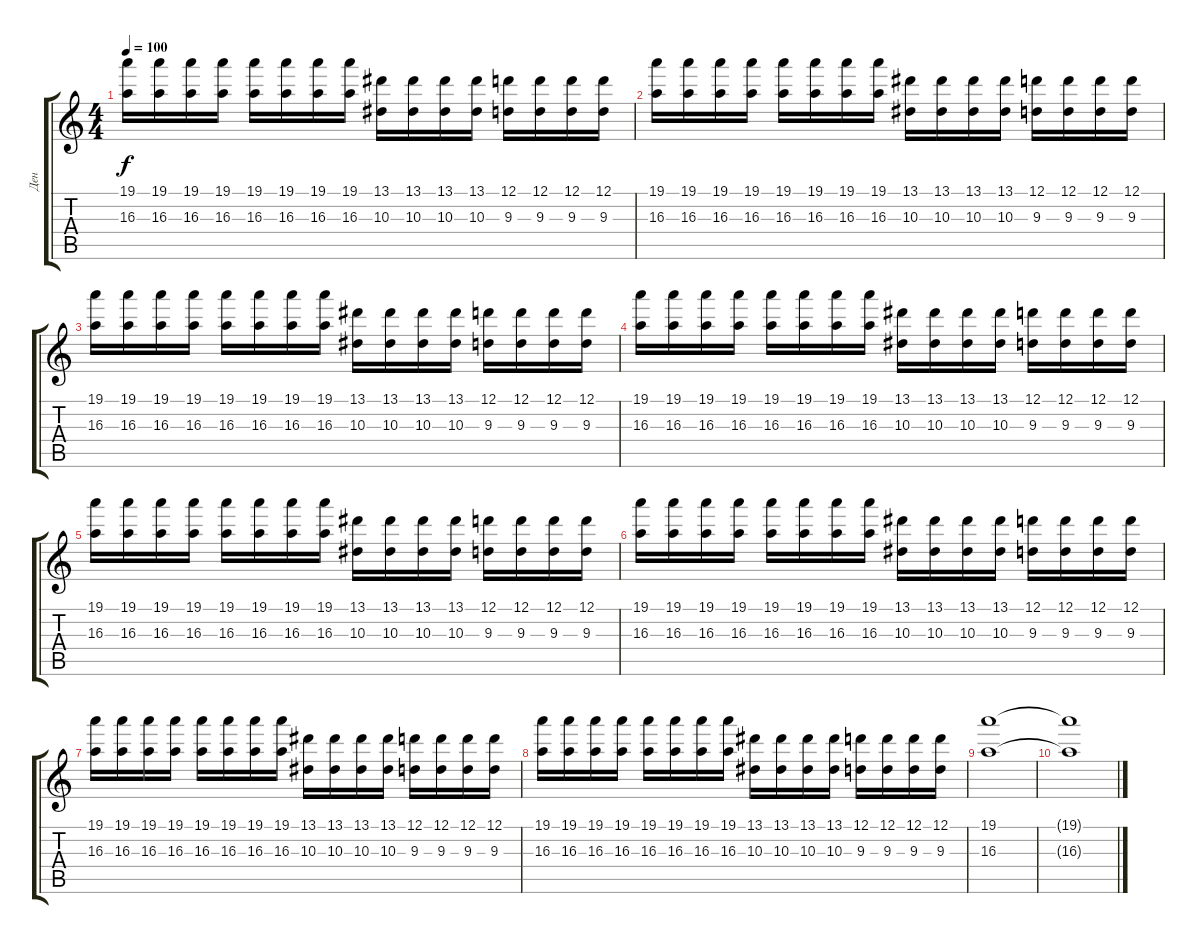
\track ("Ден" "Ден") {instrument electricguitarclean}
\staff {score tabs}
\tuning (D4 A3 F3 C3 G2 C2) {hide}
\ts (4 4)
\tempo 100
\clef g2
\ks c
(19.1 16.3).16{dy f} (19.1 16.3).16 (19.1 16.3).16 (19.1 16.3).16 (19.1 16.3).16 (19.1 16.3).16 (19.1 16.3).16 (19.1 16.3).16 (13.1 10.3).16 (13.1 10.3).16 (13.1 10.3).16 (13.1 10.3).16 (12.1 9.3).16 (12.1 9.3).16 (12.1 9.3).16 (12.1 9.3).16 |
(19.1 16.3).16 (19.1 16.3).16 (19.1 16.3).16 (19.1 16.3).16 (19.1 16.3).16 (19.1 16.3).16 (19.1 16.3).16 (19.1 16.3).16 (13.1 10.3).16 (13.1 10.3).16 (13.1 10.3).16 (13.1 10.3).16 (12.1 9.3).16 (12.1 9.3).16 (12.1 9.3).16 (12.1 9.3).16 |
(19.1 16.3).16 (19.1 16.3).16 (19.1 16.3).16 (19.1 16.3).16 (19.1 16.3).16 (19.1 16.3).16 (19.1 16.3).16 (19.1 16.3).16 (13.1 10.3).16 (13.1 10.3).16 (13.1 10.3).16 (13.1 10.3).16 (12.1 9.3).16 (12.1 9.3).16 (12.1 9.3).16 (12.1 9.3).16 |
(19.1 16.3).16 (19.1 16.3).16 (19.1 16.3).16 (19.1 16.3).16 (19.1 16.3).16 (19.1 16.3).16 (19.1 16.3).16 (19.1 16.3).16 (13.1 10.3).16 (13.1 10.3).16 (13.1 10.3).16 (13.1 10.3).16 (12.1 9.3).16 (12.1 9.3).16 (12.1 9.3).16 (12.1 9.3).16 |
(19.1 16.3).16 (19.1 16.3).16 (19.1 16.3).16 (19.1 16.3).16 (19.1 16.3).16 (19.1 16.3).16 (19.1 16.3).16 (19.1 16.3).16 (13.1 10.3).16 (13.1 10.3).16 (13.1 10.3).16 (13.1 10.3).16 (12.1 9.3).16 (12.1 9.3).16 (12.1 9.3).16 (12.1 9.3).16 |
(19.1 16.3).16 (19.1 16.3).16 (19.1 16.3).16 (19.1 16.3).16 (19.1 16.3).16 (19.1 16.3).16 (19.1 16.3).16 (19.1 16.3).16 (13.1 10.3).16 (13.1 10.3).16 (13.1 10.3).16 (13.1 10.3).16 (12.1 9.3).16 (12.1 9.3).16 (12.1 9.3).16 (12.1 9.3).16 |
(19.1 16.3).16 (19.1 16.3).16 (19.1 16.3).16 (19.1 16.3).16 (19.1 16.3).16 (19.1 16.3).16 (19.1 16.3).16 (19.1 16.3).16 (13.1 10.3).16 (13.1 10.3).16 (13.1 10.3).16 (13.1 10.3).16 (12.1 9.3).16 (12.1 9.3).16 (12.1 9.3).16 (12.1 9.3).16 |
(19.1 16.3).16 (19.1 16.3).16 (19.1 16.3).16 (19.1 16.3).16 (19.1 16.3).16 (19.1 16.3).16 (19.1 16.3).16 (19.1 16.3).16 (13.1 10.3).16 (13.1 10.3).16 (13.1 10.3).16 (13.1 10.3).16 (12.1 9.3).16 (12.1 9.3).16 (12.1 9.3).16 (12.1 9.3).16 |
(19.1 16.3).1 |
(19.1{t} 16.3{t}).1
